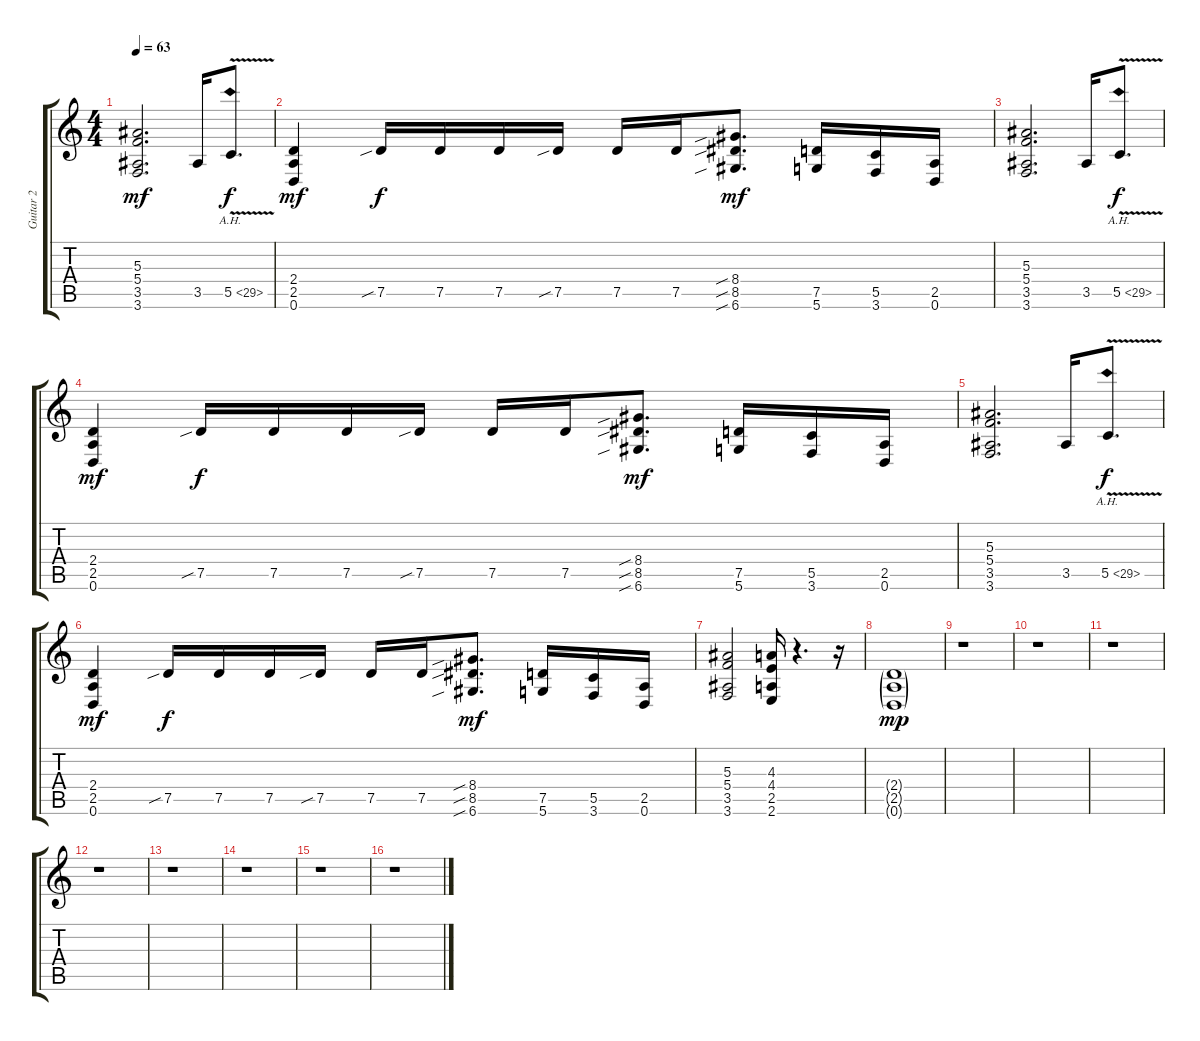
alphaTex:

\track ("Guitar 2" "Guitar 2") {instrument distortionguitar}
\staff {score tabs}
\tuning (D4 A3 F3 C3 G2 D2) {hide}
\ts (4 4)
\tempo 63
\clef g2
\ks c
(5.3 5.4 3.5 3.6).2{d dy mf volume 16} 3.5.16 5.5{ah 24 v}.8{d dy f} |
(2.4 2.5 0.6).4{dy mf} 7.5{sib}.16{dy f} 7.5.16 7.5.16 7.5{sib}.16 7.5.16 7.5.16 (8.4{sib} 8.5{sib} 6.6{sib}).8{d dy mf} (7.5 5.6).16 (5.5 3.6).16 (2.5 0.6).16 |
(5.3 5.4 3.5 3.6).2{d} 3.5.16 5.5{ah 24 v}.8{d dy f} |
(2.4 2.5 0.6).4{dy mf} 7.5{sib}.16{dy f} 7.5.16 7.5.16 7.5{sib}.16 7.5.16 7.5.16 (8.4{sib} 8.5{sib} 6.6{sib}).8{d dy mf} (7.5 5.6).16 (5.5 3.6).16 (2.5 0.6).16 |
(5.3 5.4 3.5 3.6).2{d} 3.5.16 5.5{ah 24 v}.8{d dy f} |
(2.4 2.5 0.6).4{dy mf} 7.5{sib}.16{dy f} 7.5.16 7.5.16 7.5{sib}.16 7.5.16 7.5.16 (8.4{sib} 8.5{sib} 6.6{sib}).8{d dy mf} (7.5 5.6).16 (5.5 3.6).16 (2.5 0.6).16 |
(5.3 5.4 3.5 3.6).2 (4.3 4.4 2.5 2.6).16 r.4{d} r.16 |
(2.4{g} 2.5{g} 0.6{g}).1{dy mp} |
r.1 |
r.1 |
r.1 |
r.1 |
r.1 |
r.1 |
r.1 |
r.1
